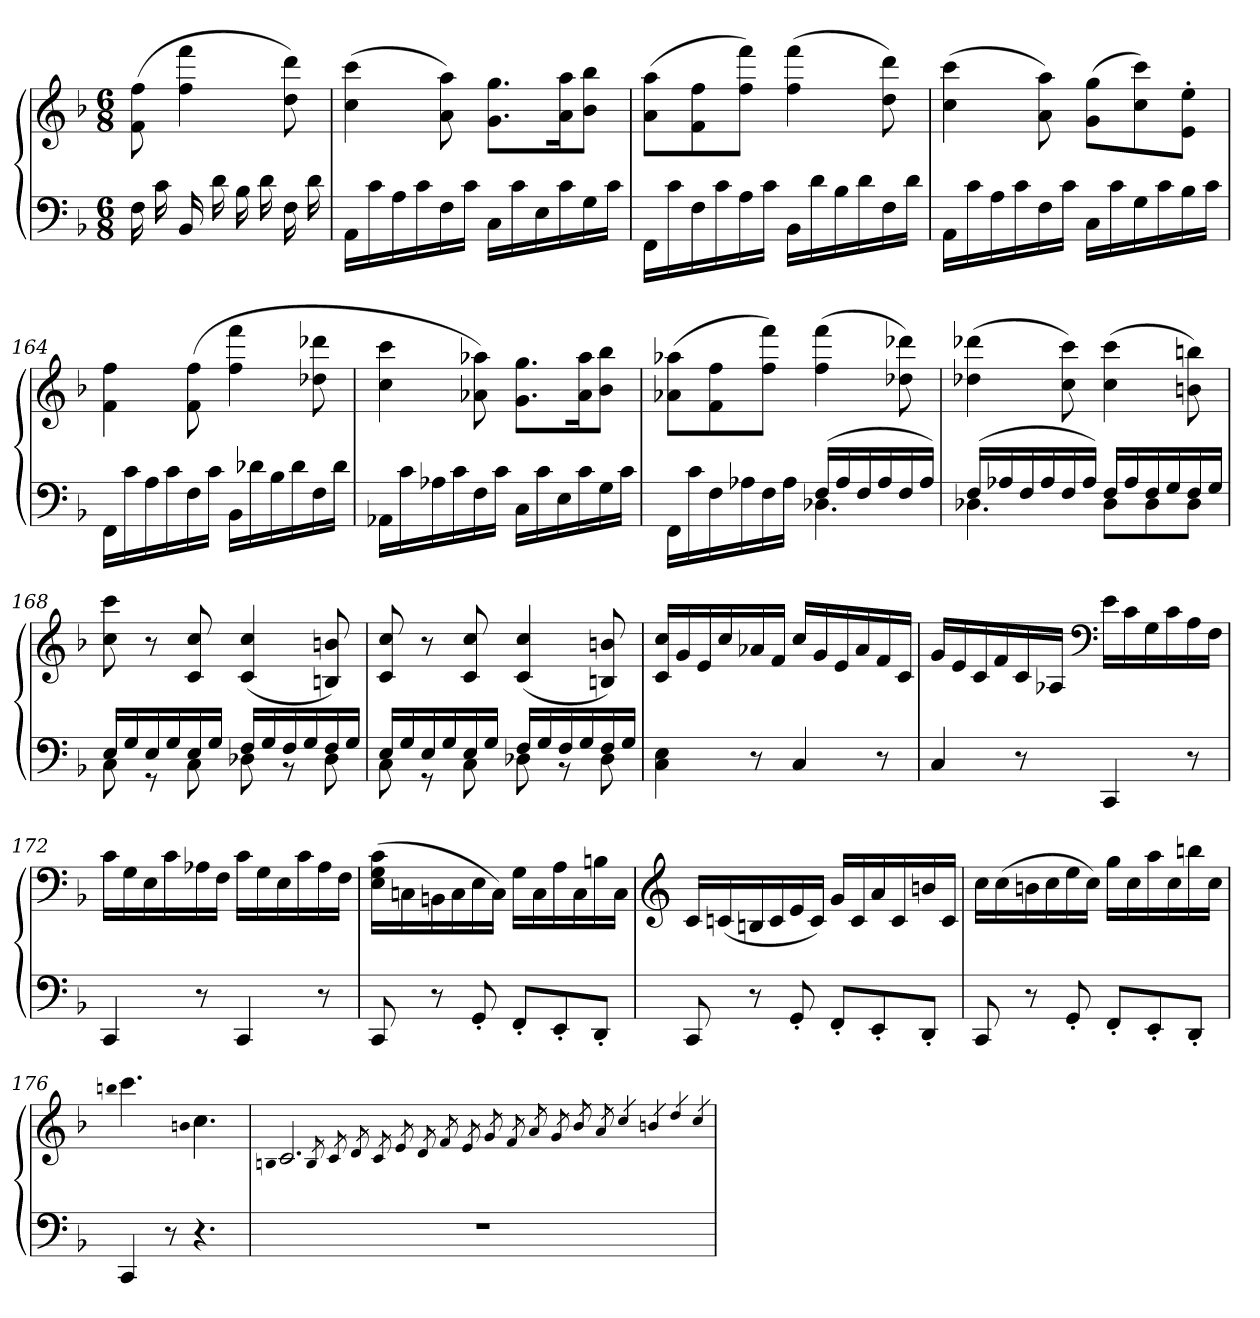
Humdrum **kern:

**kern	**kern
*part1	*part1
*staff2	*staff1
*clefF4	*clefG2
*k[b-]	*k[b-]
*F:	*F:
*M6/8	*M6/8
=	=
16F	(8f 8ff
16c	.
16BB-	4ff 4fff
16d	.
16B-	.
16d	.
16F	8dd 8ddd)
16d	.
=161	=161
16AALL	(4cc 4ccc
16c	.
16A	.
16c	.
16F	8a 8aa)
16cJJ	.
16CLL	8.g 8.ggL
16c	.
16E	.
16c	16a 16aaK
16G	8b- 8bb-J
16cJJ	.
=162	=162
16FFLL	(8a 8aaL
16c	.
16F	8f 8ff
16c	.
16A	8ff 8fffJ)
16cJJ	.
16BB-LL	(4ff 4fff
16d	.
16B-	.
16d	.
16F	8dd 8ddd)
16dJJ	.
=163	=163
16AALL	(4cc 4ccc
16c	.
16A	.
16c	.
16F	8a 8aa)
16cJJ	.
16CLL	(8g 8ggL
16c	.
16G	8cc 8ccc)
16c	.
16B-	8e' 8ee'J
16cJJ	.
=164	=164
16FFLL	4f 4ff
16c	.
16A	.
16c	.
16F	(8f 8ff
16cJJ	.
16BB-LL	4ff 4fff
16d-X	.
16B-	.
16d-	.
16F	8dd-X 8ddd-X
16d-JJ	.
=165	=165
16AA-XLL	4cc 4ccc
16c	.
16A-X	.
16c	.
16F	8a-X 8aa-X)
16cJJ	.
16CLL	8.g 8.ggL
16c	.
16E	.
16c	16a- 16aa-K
16G	8b- 8bb-J
16cJJ	.
=166	=166
*^	*
16FFLL	4.ryy	(8a-X 8aa-XL
16c	.	.
16F	.	8f 8ff
16A-X	.	.
16F	.	8ff 8fffJ)
16A-JJ	.	.
(16FLL	4.D-X	(4ff 4fff
16A-	.	.
16F	.	.
16A-	.	.
16F	.	8dd-X 8ddd-X)
16A-JJ)	.	.
=167	=167	=167
(16FLL	4.D-X	(4dd-X 4ddd-X
16A-X	.	.
16F	.	.
16A-	.	.
16F	.	8cc 8ccc)
16A-JJ)	.	.
16FLL	8D-L	(4cc 4ccc
16A-	.	.
16F	8D-	.
16G	.	.
16F	8D-J	8bn 8bbn)
16GJJ	.	.
=168	=168	=168
16ELL	8C	8cc 8ccc
16G	.	.
16E	8r	8r
16G	.	.
16E	8C	8c 8cc
16GJJ	.	.
16FLL	8D-X	(4c 4cc
16G	.	.
16F	8r	.
16G	.	.
16F	8D-	8Bn 8bn)
16GJJ	.	.
=169	=169	=169
16ELL	8C	8c 8cc
16G	.	.
16E	8r	8r
16G	.	.
16E	8C	8c 8cc
16GJJ	.	.
16FLL	8D-X	(4c 4cc
16G	.	.
16F	8r	.
16G	.	.
16F	8D-	8Bn 8bn)
16GJJ	.	.
*v	*v	*
=170	=170
4C 4E	16c 16ccLL
.	16g
.	16e
.	16cc
8r	16a-X
.	16fJJ
4C	16ccLL
.	16g
.	16e
.	16a-
8r	16f
.	16cJJ
=171	=171
4C	16gLL
.	16e
.	16c
.	16f
8r	16c
.	16A-XJJ
*	*clefF4
4CC	16eLL
.	16c
.	16G
.	16c
8r	16A-
.	16FJJ
=172	=172
4CC	16cLL
.	16G
.	16E
.	16c
8r	16A-X
.	16FJJ
4CC	16cLL
.	16G
.	16E
.	16c
8r	16A-
.	16FJJ
=173	=173
8CC	(16E 16G 16cLL
.	16Cn
8r	16BBn
.	16C
8GG'	16E
.	16CJJ)
8FF'L	16GLL
.	16C
8EE'	16A
.	16C
8DD'J	16Bn
.	16CJJ
=174	=174
*	*clefG2
8CC	16cLL
.	(16cn
8r	16Bn
.	16c
8GG'	16e
.	16cJJ)
8FF'L	16gLL
.	16c
8EE'	16a
.	16c
8DD'J	16bn
.	16cJJ
=175	=175
8CC	16ccLL
.	(16cc
8r	16bn
.	16cc
8GG'	16ee
.	16ccJJ)
8FF'L	16ggLL
.	16cc
8EE'	16aa
.	16cc
8DD'J	16bbn
.	16ccJJ
=176	=176
.	qbbn
4CC	4.ccc
8r	.
.	qbn
4.r	4.cc
=177	=177
.	qBn
2.r	2.c
.	8qB
.	8qc
.	8qd
.	8qc
.	8qe
.	8qd
.	8qf
.	8qe
.	8qg
.	8qf
.	8qa
.	8qg
.	8qb-
.	8qa
.	4qcc
.	4qbn
.	4qdd
.	4qcc
=	=
*-	*-
